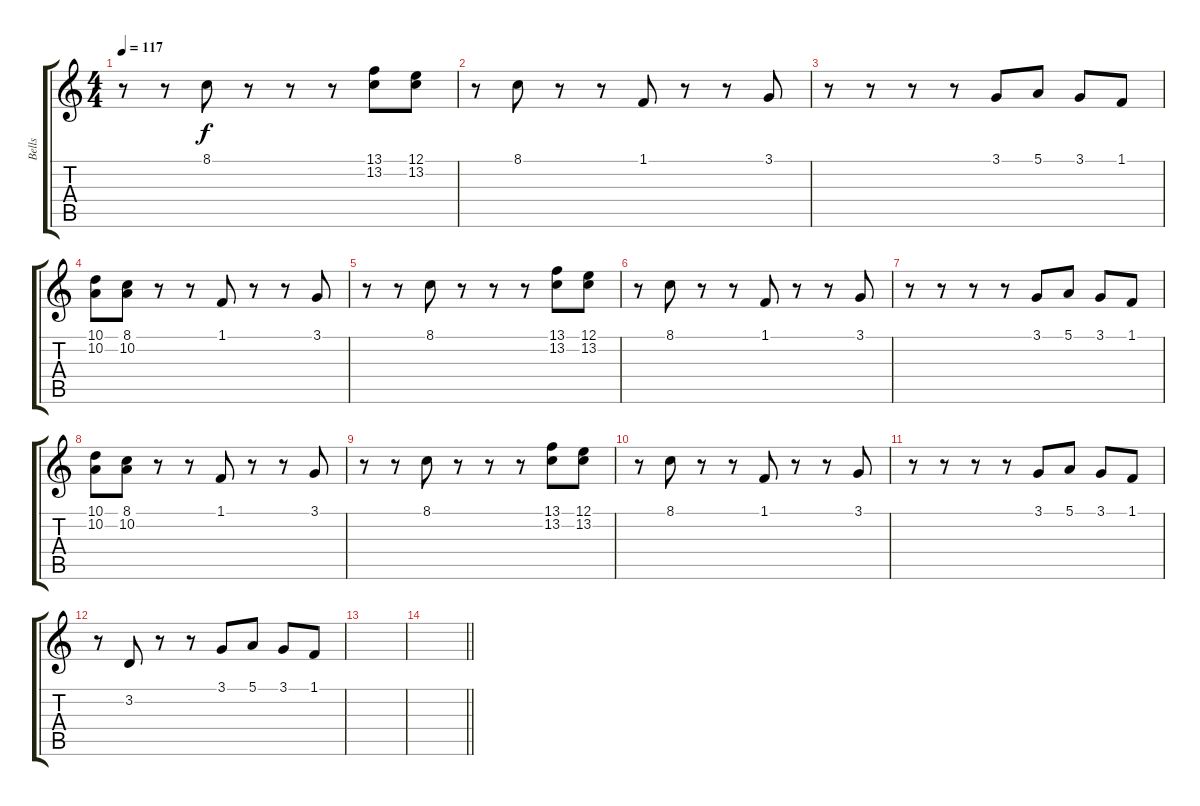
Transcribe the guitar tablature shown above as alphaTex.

\track ("Bells" "Bells") {instrument musicbox}
\staff {score tabs}
\tuning (E4 B3 G3 D3 A2 E2) {hide}
\ts (4 4)
\tempo 117
\clef g2
\ks c
r.8{dy f} r.8 8.1.8 r.8 r.8 r.8 (13.1 13.2).8 (12.1 13.2).8 |
r.8 8.1.8 r.8 r.8 1.1.8 r.8 r.8 3.1.8 |
r.8 r.8 r.8 r.8 3.1.8 5.1.8 3.1.8 1.1.8 |
(10.1 10.2).8 (8.1 10.2).8 r.8 r.8 1.1.8 r.8 r.8 3.1.8 |
r.8 r.8 8.1.8 r.8 r.8 r.8 (13.1 13.2).8 (12.1 13.2).8 |
r.8 8.1.8 r.8 r.8 1.1.8 r.8 r.8 3.1.8 |
r.8 r.8 r.8 r.8 3.1.8 5.1.8 3.1.8 1.1.8 |
(10.1 10.2).8 (8.1 10.2).8 r.8 r.8 1.1.8 r.8 r.8 3.1.8 |
r.8 r.8 8.1.8 r.8 r.8 r.8 (13.1 13.2).8 (12.1 13.2).8 |
r.8 8.1.8 r.8 r.8 1.1.8 r.8 r.8 3.1.8 |
r.8 r.8 r.8 r.8 3.1.8 5.1.8 3.1.8 1.1.8 |
r.8 3.2.8 r.8 r.8 3.1.8 5.1.8 3.1.8 1.1.8 |
|
\barLineRight lightlight
